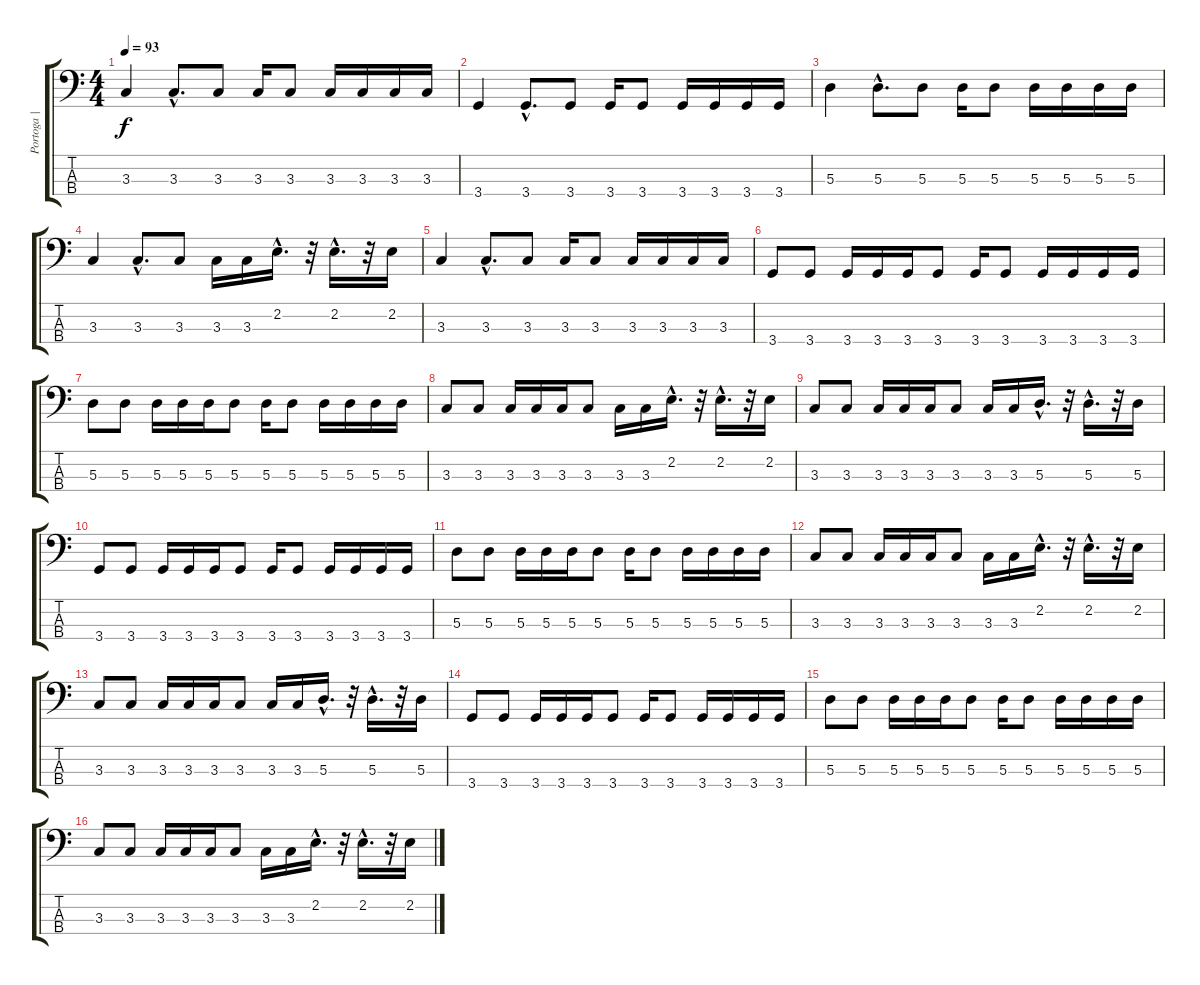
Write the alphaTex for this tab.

\track ("Portoga | Baixo" "Portoga | ") {instrument electricbassfinger}
\staff {score tabs}
\tuning (G2 D2 A1 E1) {hide}
\ts (4 4)
\tempo 93
\clef f4
\ks c
3.3.4{dy f} 3.3{hac}.8{d} 3.3.8 3.3.16 3.3.8 3.3.16 3.3.16 3.3.16 3.3.16 |
3.4.4 3.4{hac}.8{d} 3.4.8 3.4.16 3.4.8 3.4.16 3.4.16 3.4.16 3.4.16 |
5.3.4 5.3{hac}.8{d} 5.3.8 5.3.16 5.3.8 5.3.16 5.3.16 5.3.16 5.3.16 |
3.3.4 3.3{hac}.8{d} 3.3.8 3.3.16 3.3.16 2.2{hac}.16{d} r.32 2.2{hac}.16{d} r.32 2.2.16 |
3.3.4 3.3{hac}.8{d} 3.3.8 3.3.16 3.3.8 3.3.16 3.3.16 3.3.16 3.3.16 |
3.4.8 3.4.8 3.4.16 3.4.16 3.4.16 3.4.8 3.4.16 3.4.8 3.4.16 3.4.16 3.4.16 3.4.16 |
5.3.8 5.3.8 5.3.16 5.3.16 5.3.16 5.3.8 5.3.16 5.3.8 5.3.16 5.3.16 5.3.16 5.3.16 |
3.3.8 3.3.8 3.3.16 3.3.16 3.3.16 3.3.8 3.3.16 3.3.16 2.2{hac}.16{d} r.32 2.2{hac}.16{d} r.32 2.2.16 |
3.3.8 3.3.8 3.3.16 3.3.16 3.3.16 3.3.8 3.3.16 3.3.16 5.3{hac}.16{d} r.32 5.3{hac}.16{d} r.32 5.3.16 |
3.4.8 3.4.8 3.4.16 3.4.16 3.4.16 3.4.8 3.4.16 3.4.8 3.4.16 3.4.16 3.4.16 3.4.16 |
5.3.8 5.3.8 5.3.16 5.3.16 5.3.16 5.3.8 5.3.16 5.3.8 5.3.16 5.3.16 5.3.16 5.3.16 |
3.3.8 3.3.8 3.3.16 3.3.16 3.3.16 3.3.8 3.3.16 3.3.16 2.2{hac}.16{d} r.32 2.2{hac}.16{d} r.32 2.2.16 |
3.3.8 3.3.8 3.3.16 3.3.16 3.3.16 3.3.8 3.3.16 3.3.16 5.3{hac}.16{d} r.32 5.3{hac}.16{d} r.32 5.3.16 |
3.4.8 3.4.8 3.4.16 3.4.16 3.4.16 3.4.8 3.4.16 3.4.8 3.4.16 3.4.16 3.4.16 3.4.16 |
5.3.8 5.3.8 5.3.16 5.3.16 5.3.16 5.3.8 5.3.16 5.3.8 5.3.16 5.3.16 5.3.16 5.3.16 |
3.3.8 3.3.8 3.3.16 3.3.16 3.3.16 3.3.8 3.3.16 3.3.16 2.2{hac}.16{d} r.32 2.2{hac}.16{d} r.32 2.2.16
